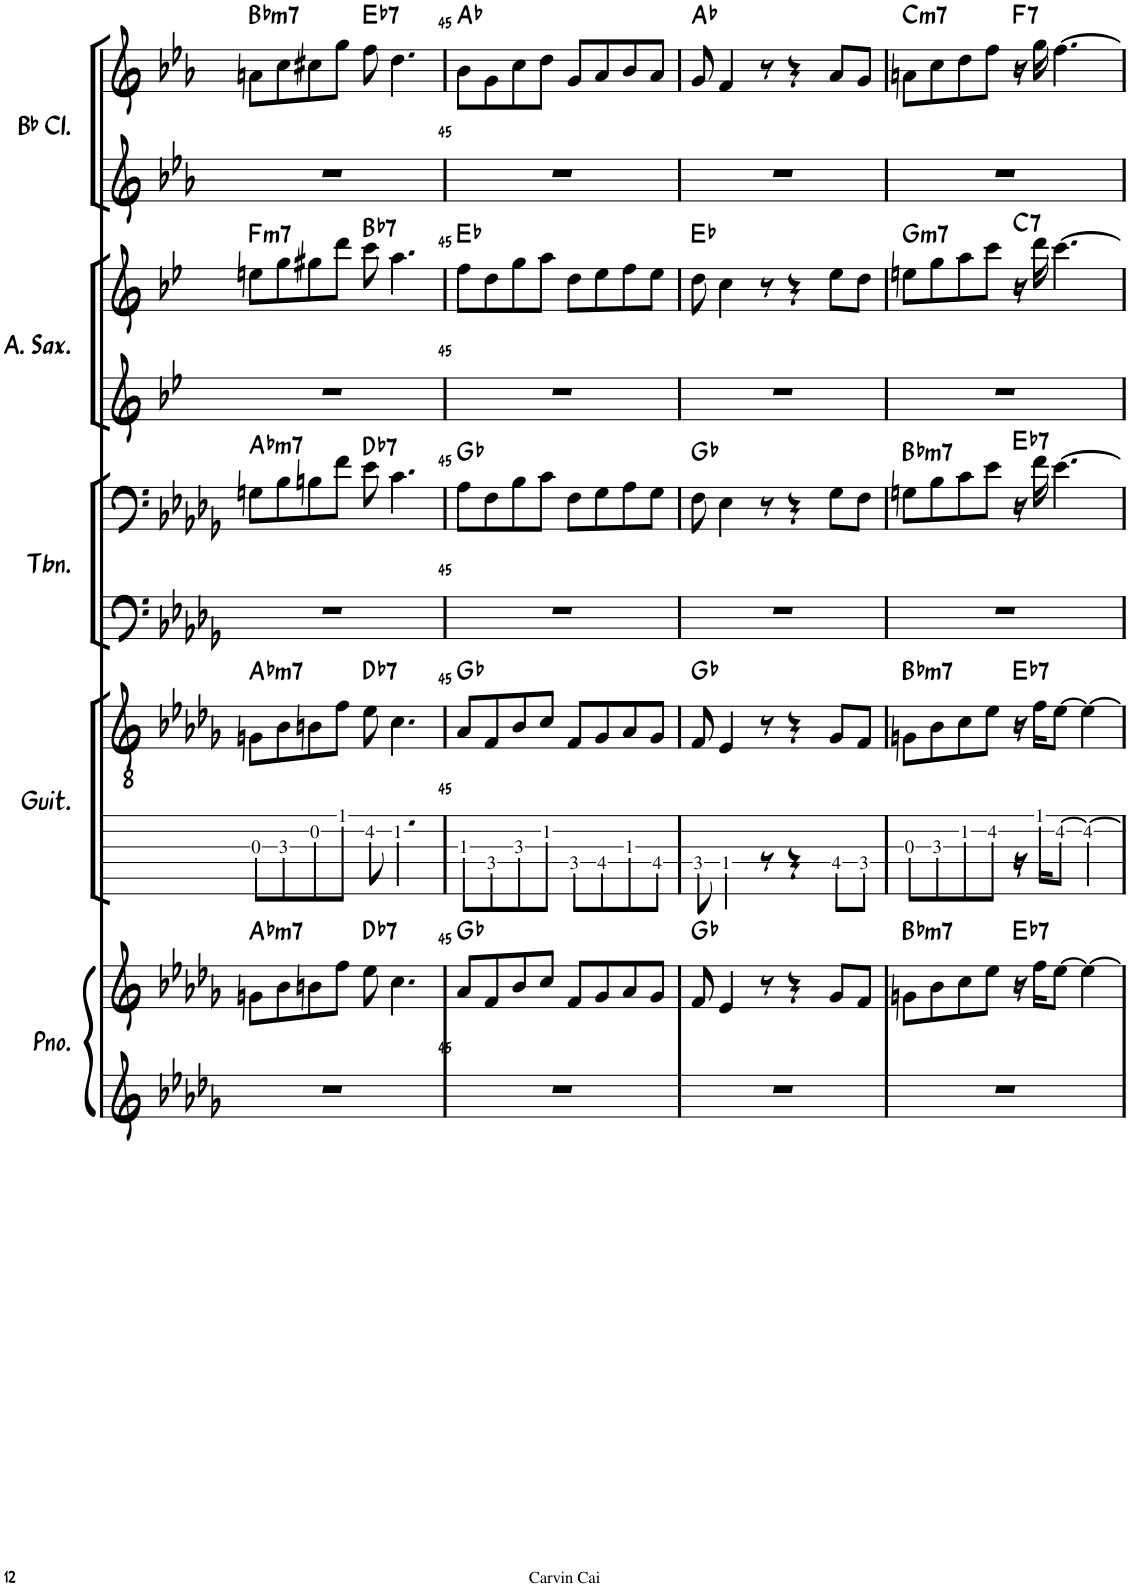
**kern	**kern	**harte	**kern	**kern	**harte	**kern	**kern	**harte	**kern	**kern	**harte	**kern	**kern	**harte
*part5	*part5	*part5	*part4	*part4	*part4	*part3	*part3	*part3	*part2	*part2	*part2	*part1	*part1	*part1
*staff10	*staff9	*	*staff8	*staff7	*	*staff6	*staff5	*	*staff4	*staff3	*	*staff2	*staff1	*
*I"钢琴	*	*	*I"原音吉他	*	*	*I"长号	*	*	*I"中音萨克斯	*	*	*I"降B调单簧管	*	*
!!LO:PB:g=z
*clefG2	*clefG2	*	*	*clefGv2	*	*clefF4	*clefF4	*	*clefG2	*clefG2	*	*clefG2	*clefG2	*
*	*	*	*	*	*	*	*	*	*Trd5c9	*Trd5c9	*	*Trd1c2	*Trd1c2	*
*k[b-e-a-d-g-]	*k[b-e-a-d-g-]	*	*k[b-e-a-d-g-]	*k[b-e-a-d-g-]	*	*k[b-e-a-d-g-]	*k[b-e-a-d-g-]	*	*k[b-e-]	*k[b-e-]	*	*k[b-e-a-]	*k[b-e-a-]	*
*M4/4	*M4/4	*	*M4/4	*M4/4	*	*M4/4	*M4/4	*	*M4/4	*M4/4	*	*M4/4	*M4/4	*
=44	=44	=44	=44	=44	=44	=44	=44	=44	=44	=44	=44	=44	=44	=44
!	!	!LO:H:kt=m7	!	!	!LO:H:kt=m7	!	!	!LO:H:kt=m7	!	!	!LO:H:kt=m7	!	!	!LO:H:kt=m7
1r	8gn\L	Ab:min7	8Gn\L	8Gn\L	Ab:min7	1r	8Gn\L	Ab:min7	1r	8een\L	F:min7	1r	8an\L	Bb:min7
.	8b-\	.	8B-\	8B-\	.	.	8B-\	.	.	8gg\	.	.	8cc\	.
.	8bn\	.	8Bn\	8Bn\	.	.	8Bn\	.	.	8gg#X\	.	.	8cc#X\	.
.	8ff\J	.	8f\J	8f\J	.	.	8f\J	.	.	8ddd\J	.	.	8gg\J	.
!	!	!LO:H:kt=7	!	!	!LO:H:kt=7	!	!	!LO:H:kt=7	!	!	!LO:H:kt=7	!	!	!LO:H:kt=7
.	8ee-\	Db:7	8e-\	8e-\	Db:7	.	8e-\	Db:7	.	8ccc\	Bb:7	.	8ff\	Eb:7
.	4.cc\	.	4.c\	4.c\	.	.	4.c\	.	.	4.aa\	.	.	4.dd\	.
=45	=45	=45	=45	=45	=45	=45	=45	=45	=45	=45	=45	=45	=45	=45
1r	8a-/L	Gb:maj	8A-\L	8A-/L	Gb:maj	1r	8A-\L	Gb:maj	1r	8ff\L	Eb:maj	1r	8b-\L	Ab:maj
.	8f/	.	8F\	8F/	.	.	8F\	.	.	8dd\	.	.	8g\	.
.	8b-/	.	8B-\	8B-/	.	.	8B-\	.	.	8gg\	.	.	8cc\	.
.	8cc/J	.	8c\J	8c/J	.	.	8c\J	.	.	8aa\J	.	.	8dd\J	.
.	8f/L	.	8F\L	8F/L	.	.	8F\L	.	.	8dd\L	.	.	8g/L	.
.	8g-/	.	8G-\	8G-/	.	.	8G-\	.	.	8ee-\	.	.	8a-/	.
.	8a-/	.	8A-\	8A-/	.	.	8A-\	.	.	8ff\	.	.	8b-/	.
.	8g-/J	.	8G-\J	8G-/J	.	.	8G-\J	.	.	8ee-\J	.	.	8a-/J	.
=46	=46	=46	=46	=46	=46	=46	=46	=46	=46	=46	=46	=46	=46	=46
1r	8f/	Gb:maj	8F\	8F/	Gb:maj	1r	8F\	Gb:maj	1r	8dd\	Eb:maj	1r	8g/	Ab:maj
.	4e-/	.	4E-\	4E-/	.	.	4E-\	.	.	4cc\	.	.	4f/	.
.	8r	.	8r	8r	.	.	8r	.	.	8r	.	.	8r	.
.	4r	.	4r	4r	.	.	4r	.	.	4r	.	.	4r	.
.	8g-/L	.	8G-\L	8G-/L	.	.	8G-\L	.	.	8ee-\L	.	.	8a-/L	.
.	8f/J	.	8F\J	8F/J	.	.	8F\J	.	.	8dd\J	.	.	8g/J	.
=47	=47	=47	=47	=47	=47	=47	=47	=47	=47	=47	=47	=47	=47	=47
!	!	!LO:H:kt=m7	!	!	!LO:H:kt=m7	!	!	!LO:H:kt=m7	!	!	!LO:H:kt=m7	!	!	!LO:H:kt=m7
1r	8gn\L	Bb:min7	8Gn\L	8Gn\L	Bb:min7	1r	8Gn\L	Bb:min7	1r	8een\L	G:min7	1r	8an\L	C:min7
.	8b-\	.	8B-\	8B-\	.	.	8B-\	.	.	8gg\	.	.	8cc\	.
.	8cc\	.	8c\	8c\	.	.	8c\	.	.	8aa\	.	.	8dd\	.
.	8ee-\J	.	8e-\J	8e-\J	.	.	8e-\J	.	.	8ccc\J	.	.	8ff\J	.
!	!	!LO:H:kt=7	!	!	!LO:H:kt=7	!	!	!LO:H:kt=7	!	!	!LO:H:kt=7	!	!	!LO:H:kt=7
.	16r	Eb:7	16r	16r	Eb:7	.	16r	Eb:7	.	16r	C:7	.	16r	F:7
.	16ff\KL	.	16f\KL	16f\KL	.	.	16f\	.	.	16ddd\	.	.	16gg\	.
.	[8ee-\J	.	[8e-\J	[8e-\J	.	.	[4.e-\	.	.	[4.ccc\	.	.	[4.ff\	.
.	4ee-\_	.	4e-\_	4e-\_	.	.	.	.	.	.	.	.	.	.
=	=	=	=	=	=	=	=	=	=	=	=	=	=	=
*-	*-	*-	*-	*-	*-	*-	*-	*-	*-	*-	*-	*-	*-	*-
